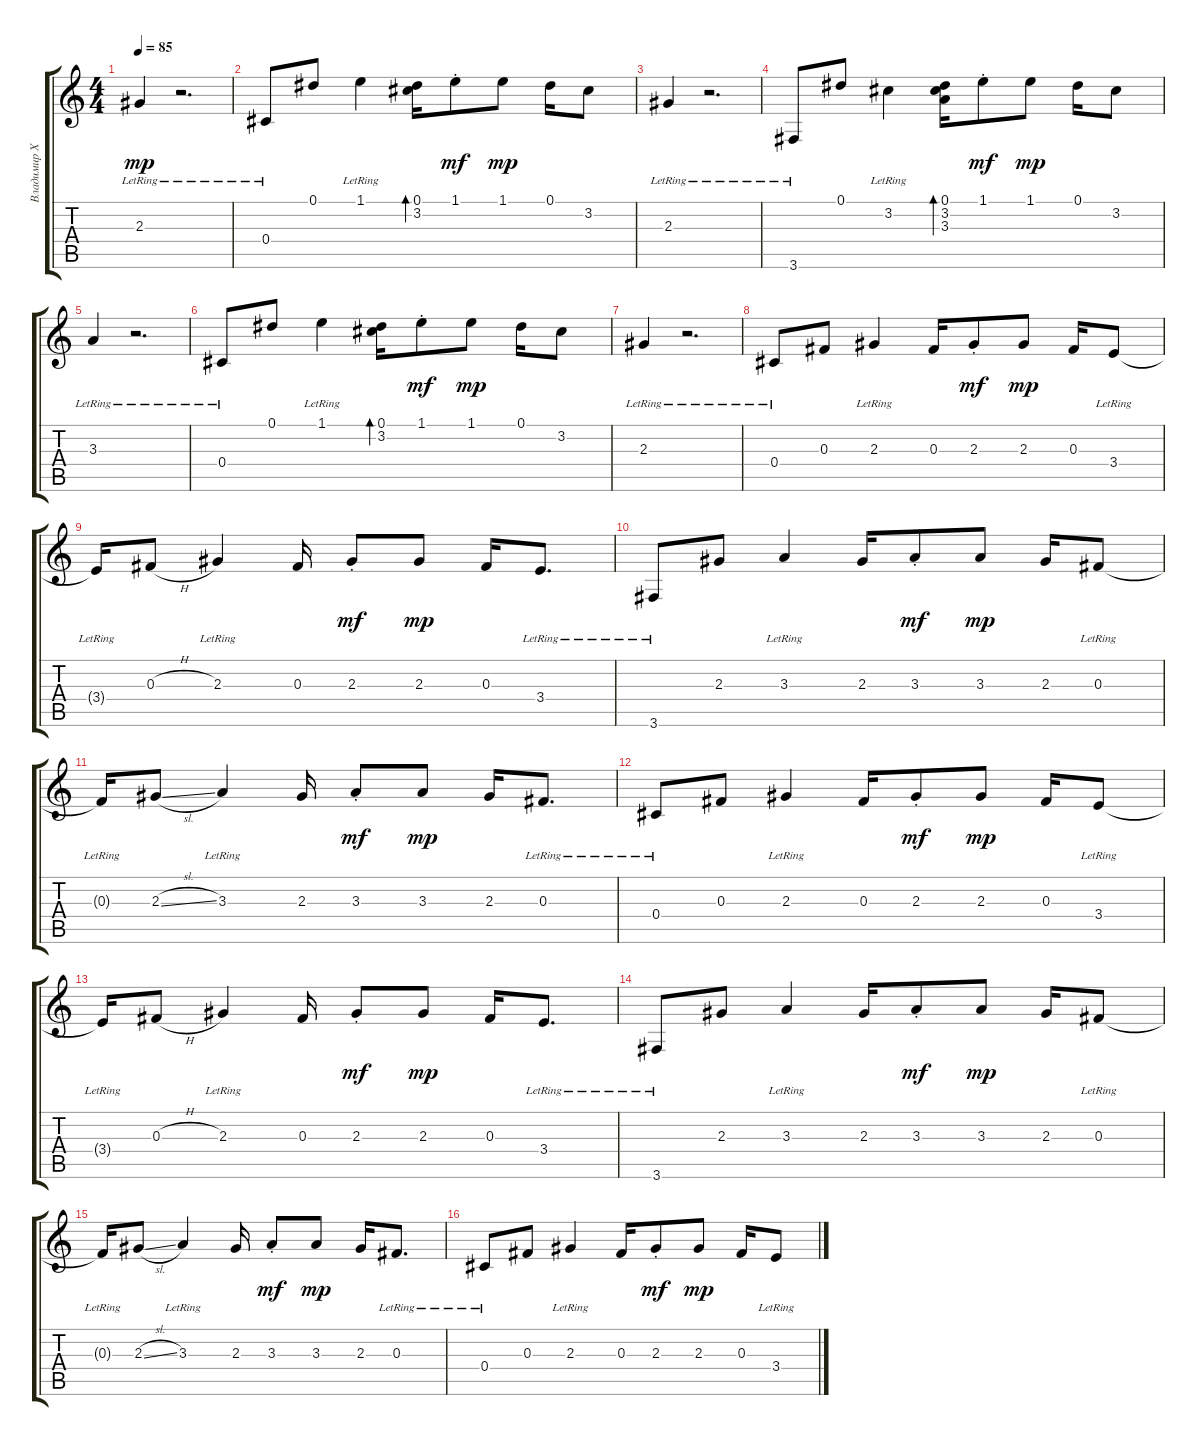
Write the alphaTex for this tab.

\track ("Владимир Холстинин" "Владимир Х") {instrument distortionguitar}
\staff {score tabs}
\tuning (Eb4 Bb3 Gb3 Db3 Ab2 Eb2) {hide}
\ts (4 4)
\tempo 85
\clef g2
\ks c
2.3{lr}.4{dy mp} r.2{d} |
0.4{lr}.8 0.1.8 1.1{lr}.4 (0.1 3.2).16{bd 60} 1.1{st}.8{dy mf} 1.1.8{dy mp} 0.1.16 3.2.8 |
2.3{lr}.4 r.2{d} |
3.6{lr}.8 0.1.8 3.2{lr}.4 (0.1 3.2 3.3).16{bd 60} 1.1{st}.8{dy mf} 1.1.8{dy mp} 0.1.16 3.2.8 |
3.3{lr}.4 r.2{d} |
0.4{lr}.8 0.1.8 1.1{lr}.4 (0.1 3.2).16{bd 60} 1.1{st}.8{dy mf} 1.1.8{dy mp} 0.1.16 3.2.8 |
2.3{lr}.4 r.2{d} |
0.4{lr}.8 0.3.8 2.3{lr}.4 0.3.16 2.3{st}.8{dy mf} 2.3.8{dy mp} 0.3.16 3.4{lr}.8 |
3.4{lr t}.16 0.3{h}.8 2.3{lr}.4 0.3.16 2.3{st}.8{dy mf} 2.3.8{dy mp} 0.3.16 3.4{lr}.8{d} |
3.6{lr}.8 2.3.8 3.3{lr}.4 2.3.16 3.3{st}.8{dy mf} 3.3.8{dy mp} 2.3.16 0.3{lr}.8 |
0.3{lr t}.16 2.3{sl}.8 3.3{lr}.4 2.3.16 3.3{st}.8{dy mf} 3.3.8{dy mp} 2.3.16 0.3{lr}.8{d} |
0.4{lr}.8 0.3.8 2.3{lr}.4 0.3.16 2.3{st}.8{dy mf} 2.3.8{dy mp} 0.3.16 3.4{lr}.8 |
3.4{lr t}.16 0.3{h}.8 2.3{lr}.4 0.3.16 2.3{st}.8{dy mf} 2.3.8{dy mp} 0.3.16 3.4{lr}.8{d} |
3.6{lr}.8 2.3.8 3.3{lr}.4 2.3.16 3.3{st}.8{dy mf} 3.3.8{dy mp} 2.3.16 0.3{lr}.8 |
0.3{lr t}.16 2.3{sl}.8 3.3{lr}.4 2.3.16 3.3{st}.8{dy mf} 3.3.8{dy mp} 2.3.16 0.3{lr}.8{d} |
0.4{lr}.8 0.3.8 2.3{lr}.4 0.3.16 2.3{st}.8{dy mf} 2.3.8{dy mp} 0.3.16 3.4{lr}.8
